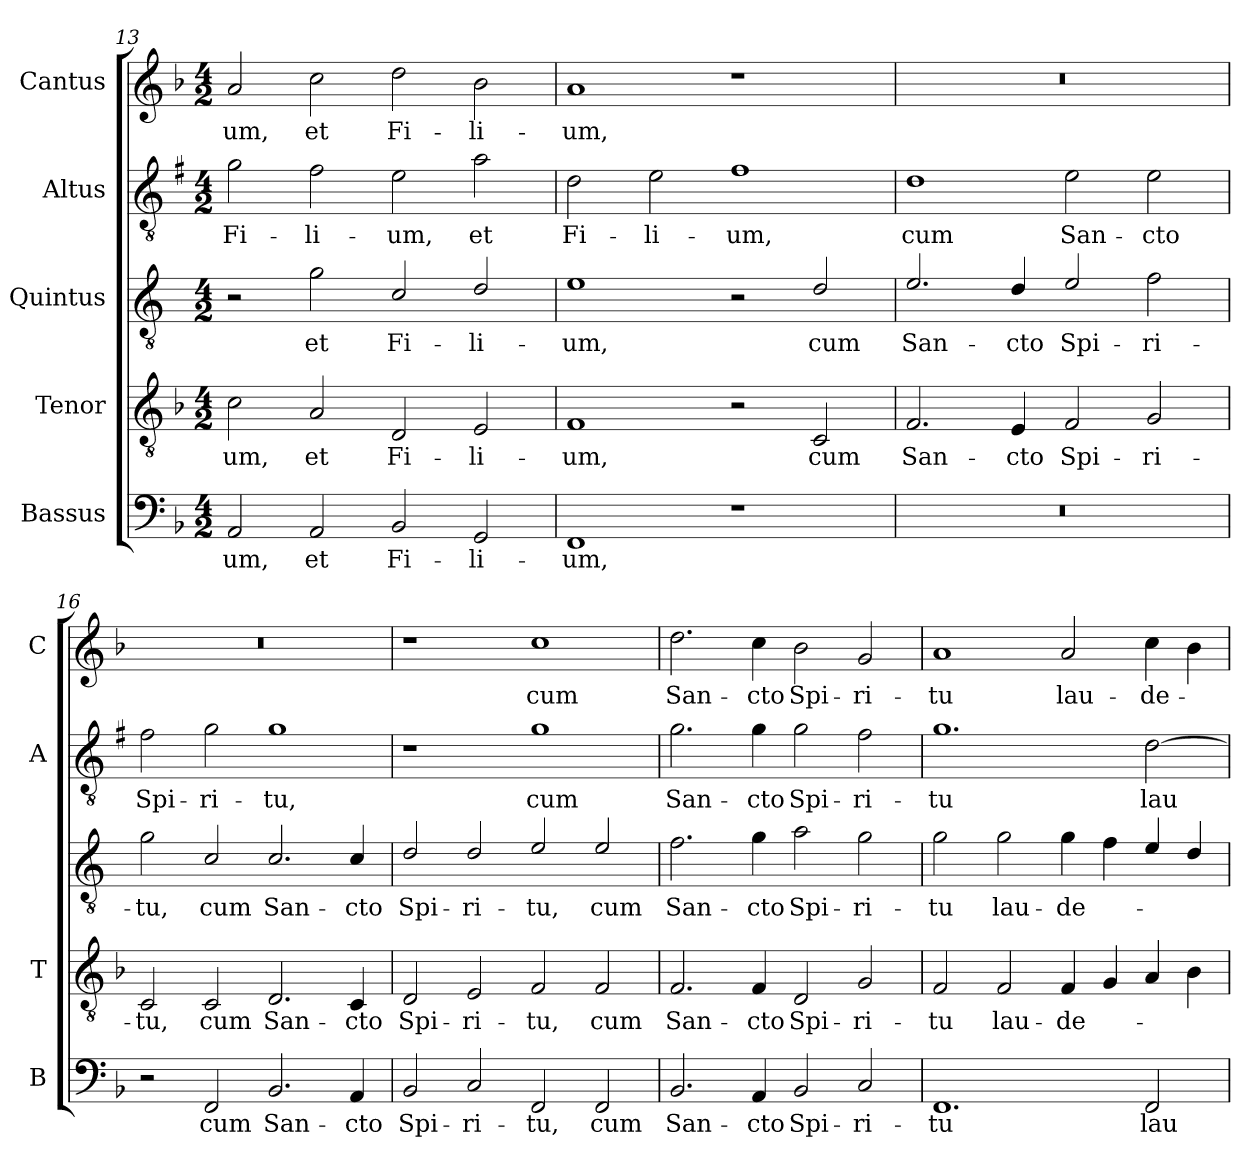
**kern	**text	**kern	**text	**kern	**text	**kern	**text	**kern	**text
*part5	*part5	*part4	*part4	*part3	*part3	*part2	*part2	*part1	*part1
*staff5	*staff5	*staff4	*staff4	*staff3	*staff3	*staff2	*staff2	*staff1	*staff1
*I"Bassus	*	*I"Tenor	*	*I"Quintus	*	*I"Altus	*	*I"Cantus	*
*I'B	*	*I'T	*	*	*	*I'A	*	*I'C	*
*clefF4	*	*clefGv2	*	*clefGv2	*	*clefGv2	*	*clefG2	*
*	*	*	*	*ITrd4c7	*	*ITrd1c2	*	*	*
*k[b-]	*	*k[b-]	*	*k[b-]	*	*k[b-]	*	*k[b-]	*
*F:	*	*F:	*	*F:	*	*F:	*	*F:	*
*M4/2	*	*M4/2	*	*M4/2	*	*M4/2	*	*M4/2	*
=13	=13	=13	=13	=13	=13	=13	=13	=13	=13
!	!LO:LY:b	!	!LO:LY:b	!	!	!	!LO:LY:b	!	!LO:LY:b
2AA/	-um,	2c\	-um,	2r	.	2f\	Fi-	2a/	-um,
!	!LO:LY:b	!	!LO:LY:b	!	!LO:LY:b	!	!LO:LY:b	!	!LO:LY:b
2AA/	et	2A/	et	2c\	et	2e\	-li-	2cc\	et
!	!LO:LY:b	!	!LO:LY:b	!	!LO:LY:b	!	!LO:LY:b	!	!LO:LY:b
2BB-/	Fi-	2D/	Fi-	2F/	Fi-	2d\	-um,	2dd\	Fi-
!	!LO:LY:b	!	!LO:LY:b	!	!LO:LY:b	!	!LO:LY:b	!	!LO:LY:b
2GG/	-li-	2E/	-li-	2G/	-li-	2g\	et	2b-\	-li-
=14	=14	=14	=14	=14	=14	=14	=14	=14	=14
!	!LO:LY:b	!	!LO:LY:b	!	!LO:LY:b	!	!LO:LY:b	!	!LO:LY:b
1FF	-um,	1F	-um,	1A	-um,	2c\	Fi-	1a	-um,
!	!	!	!	!	!	!	!LO:LY:b	!	!
.	.	.	.	.	.	2d\	-li-	.	.
!	!	!	!	!	!	!	!LO:LY:b	!	!
1r	.	2r	.	2r	.	1e	-um,	1r	.
!	!	!	!LO:LY:b	!	!LO:LY:b	!	!	!	!
.	.	2C/	cum	2G/	cum	.	.	.	.
=15	=15	=15	=15	=15	=15	=15	=15	=15	=15
!	!	!	!LO:LY:b	!	!LO:LY:b	!	!LO:LY:b	!	!
0r	.	2.F/	San-	2.A/	San-	1c	cum	0r	.
!	!	!	!LO:LY:b	!	!LO:LY:b	!	!	!	!
.	.	4E/	-cto	4G/	-cto	.	.	.	.
!	!	!	!LO:LY:b	!	!LO:LY:b	!	!LO:LY:b	!	!
.	.	2F/	Spi-	2A/	Spi-	2d\	San-	.	.
!	!	!	!LO:LY:b	!	!LO:LY:b	!	!LO:LY:b	!	!
.	.	2G/	-ri-	2B-\	-ri-	2d\	-cto	.	.
=16	=16	=16	=16	=16	=16	=16	=16	=16	=16
!	!	!	!LO:LY:b	!	!LO:LY:b	!	!LO:LY:b	!	!
2r	.	2C/	-tu,	2c\	-tu,	2e\	Spi-	0r	.
!	!LO:LY:b	!	!LO:LY:b	!	!LO:LY:b	!	!LO:LY:b	!	!
2FF/	cum	2C/	cum	2F/	cum	2f\	-ri-	.	.
!	!LO:LY:b	!	!LO:LY:b	!	!LO:LY:b	!	!LO:LY:b	!	!
2.BB-/	San-	2.D/	San-	2.F/	San-	1f	-tu,	.	.
!	!LO:LY:b	!	!LO:LY:b	!	!LO:LY:b	!	!	!	!
4AA/	-cto	4C/	-cto	4F/	-cto	.	.	.	.
!!LO:PB:g=z
=17	=17	=17	=17	=17	=17	=17	=17	=17	=17
!	!LO:LY:b	!	!LO:LY:b	!	!LO:LY:b	!	!	!	!
2BB-/	Spi-	2D/	Spi-	2G/	Spi-	1r	.	1r	.
!	!LO:LY:b	!	!LO:LY:b	!	!LO:LY:b	!	!	!	!
2C/	-ri-	2E/	-ri-	2G/	-ri-	.	.	.	.
!	!LO:LY:b	!	!LO:LY:b	!	!LO:LY:b	!	!LO:LY:b	!	!LO:LY:b
2FF/	-tu,	2F/	-tu,	2A/	-tu,	1f	cum	1cc	cum
!	!LO:LY:b	!	!LO:LY:b	!	!LO:LY:b	!	!	!	!
2FF/	cum	2F/	cum	2A/	cum	.	.	.	.
=18	=18	=18	=18	=18	=18	=18	=18	=18	=18
!	!LO:LY:b	!	!LO:LY:b	!	!LO:LY:b	!	!LO:LY:b	!	!LO:LY:b
2.BB-/	San-	2.F/	San-	2.B-\	San-	2.f\	San-	2.dd\	San-
!	!LO:LY:b	!	!LO:LY:b	!	!LO:LY:b	!	!LO:LY:b	!	!LO:LY:b
4AA/	-cto	4F/	-cto	4c\	-cto	4f\	-cto	4cc\	-cto
!	!LO:LY:b	!	!LO:LY:b	!	!LO:LY:b	!	!LO:LY:b	!	!LO:LY:b
2BB-/	Spi-	2D/	Spi-	2d\	Spi-	2f\	Spi-	2b-\	Spi-
!	!LO:LY:b	!	!LO:LY:b	!	!LO:LY:b	!	!LO:LY:b	!	!LO:LY:b
2C/	-ri-	2G/	-ri-	2c\	-ri-	2e\	-ri-	2g/	-ri-
=19	=19	=19	=19	=19	=19	=19	=19	=19	=19
!	!LO:LY:b	!	!LO:LY:b	!	!LO:LY:b	!	!LO:LY:b	!	!LO:LY:b
1.FF	-tu	2F/	-tu	2c\	-tu	1.f	-tu	1a	-tu
!	!	!	!LO:LY:b	!	!LO:LY:b	!	!	!	!
.	.	2F/	lau-	2c\	lau-	.	.	.	.
!	!	!	!LO:LY:b	!	!LO:LY:b	!	!	!	!LO:LY:b
.	.	4F/	-de-	4c\	-de-	.	.	2a/	lau-
.	.	4G/	.	4B-\	.	.	.	.	.
!	!LO:LY:b	!	!	!	!	!	!LO:LY:b	!	!LO:LY:b
2FF/	lau-	4A/	.	4A/	.	[2c\	lau-	4cc\	-de-
.	.	4B-\	.	4G/	.	.	.	4b-\	.
=	=	=	=	=	=	=	=	=	=
*-	*-	*-	*-	*-	*-	*-	*-	*-	*-
